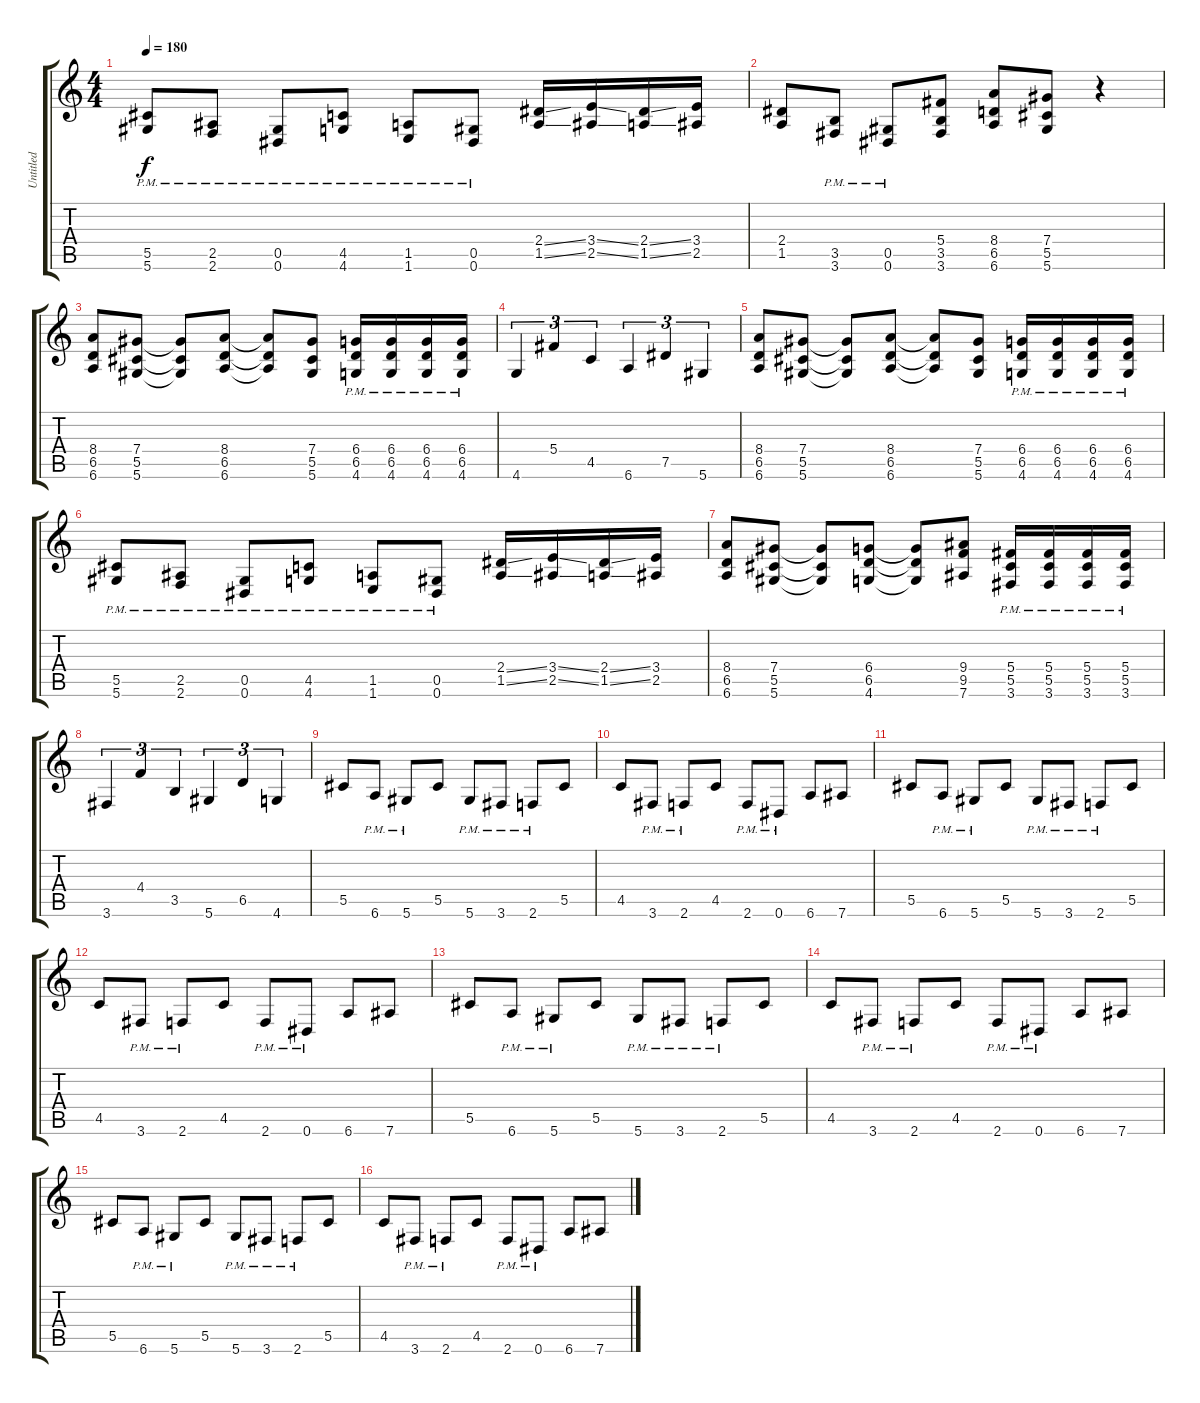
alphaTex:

\track ("Untitled" "Untitled") {instrument distortionguitar}
\staff {score tabs}
\tuning (Eb4 Bb3 Gb3 Db3 Ab2 Eb2) {hide}
\ts (4 4)
\tempo 180
\clef g2
\ks c
(5.5{pm} 5.6{pm}).8{dy f} (2.5{pm} 2.6{pm}).8 (0.5{pm} 0.6{pm}).8 (4.5{pm} 4.6{pm}).8 (1.5{pm} 1.6{pm}).8 (0.5{pm} 0.6{pm}).8 (2.4{ss} 1.5{ss}).16 (3.4{ss} 2.5{ss}).16 (2.4{ss} 1.5{ss}).16 (3.4 2.5).16 |
(2.4 1.5).8 (3.5{pm} 3.6{pm}).8 (0.5{pm} 0.6{pm}).8 (5.4 3.5 3.6).8 (8.4 6.5 6.6).8 (7.4 5.5 5.6).8 r.4 |
(8.4 6.5 6.6).8 (7.4 5.5 5.6).8 (7.4{t} 5.5{t} 5.6{t}).8 (8.4 6.5 6.6).8 (8.4{t} 6.5{t} 6.6{t}).8 (7.4 5.5 5.6).8 (6.4{pm} 6.5{pm} 4.6{pm}).16 (6.4{pm} 6.5{pm} 4.6{pm}).16 (6.4{pm} 6.5{pm} 4.6{pm}).16 (6.4{pm} 6.5{pm} 4.6{pm}).16 |
4.6.4{tu (3 2)} 5.4.4{tu (3 2)} 4.5.4{tu (3 2)} 6.6.4{tu (3 2)} 7.5.4{tu (3 2)} 5.6.4{tu (3 2)} |
(8.4 6.5 6.6).8 (7.4 5.5 5.6).8 (7.4{t} 5.5{t} 5.6{t}).8 (8.4 6.5 6.6).8 (8.4{t} 6.5{t} 6.6{t}).8 (7.4 5.5 5.6).8 (6.4{pm} 6.5{pm} 4.6{pm}).16 (6.4{pm} 6.5{pm} 4.6{pm}).16 (6.4{pm} 6.5{pm} 4.6{pm}).16 (6.4{pm} 6.5{pm} 4.6{pm}).16 |
(5.5{pm} 5.6{pm}).8 (2.5{pm} 2.6{pm}).8 (0.5{pm} 0.6{pm}).8 (4.5{pm} 4.6{pm}).8 (1.5{pm} 1.6{pm}).8 (0.5{pm} 0.6{pm}).8 (2.4{ss} 1.5{ss}).16 (3.4{ss} 2.5{ss}).16 (2.4{ss} 1.5{ss}).16 (3.4 2.5).16 |
(8.4 6.5 6.6).8 (7.4 5.5 5.6).8 (7.4{t} 5.5{t} 5.6{t}).8 (6.4 6.5 4.6).8 (6.4{t} 6.5{t} 4.6{t}).8 (9.4 9.5 7.6).8 (5.4{pm} 5.5{pm} 3.6{pm}).16 (5.4{pm} 5.5{pm} 3.6{pm}).16 (5.4{pm} 5.5{pm} 3.6{pm}).16 (5.4{pm} 5.5{pm} 3.6{pm}).16 |
3.6.4{tu (3 2)} 4.4.4{tu (3 2)} 3.5.4{tu (3 2)} 5.6.4{tu (3 2)} 6.5.4{tu (3 2)} 4.6.4{tu (3 2)} |
5.5.8 6.6{pm}.8 5.6{pm}.8 5.5.8 5.6{pm}.8 3.6{pm}.8 2.6{pm}.8 5.5.8 |
4.5.8 3.6{pm}.8 2.6{pm}.8 4.5.8 2.6{pm}.8 0.6{pm}.8 6.6.8 7.6.8 |
5.5.8 6.6{pm}.8 5.6{pm}.8 5.5.8 5.6{pm}.8 3.6{pm}.8 2.6{pm}.8 5.5.8 |
4.5.8 3.6{pm}.8 2.6{pm}.8 4.5.8 2.6{pm}.8 0.6{pm}.8 6.6.8 7.6.8 |
5.5.8 6.6{pm}.8 5.6{pm}.8 5.5.8 5.6{pm}.8 3.6{pm}.8 2.6{pm}.8 5.5.8 |
4.5.8 3.6{pm}.8 2.6{pm}.8 4.5.8 2.6{pm}.8 0.6{pm}.8 6.6.8 7.6.8 |
5.5.8 6.6{pm}.8 5.6{pm}.8 5.5.8 5.6{pm}.8 3.6{pm}.8 2.6{pm}.8 5.5.8 |
4.5.8 3.6{pm}.8 2.6{pm}.8 4.5.8 2.6{pm}.8 0.6{pm}.8 6.6.8 7.6.8
